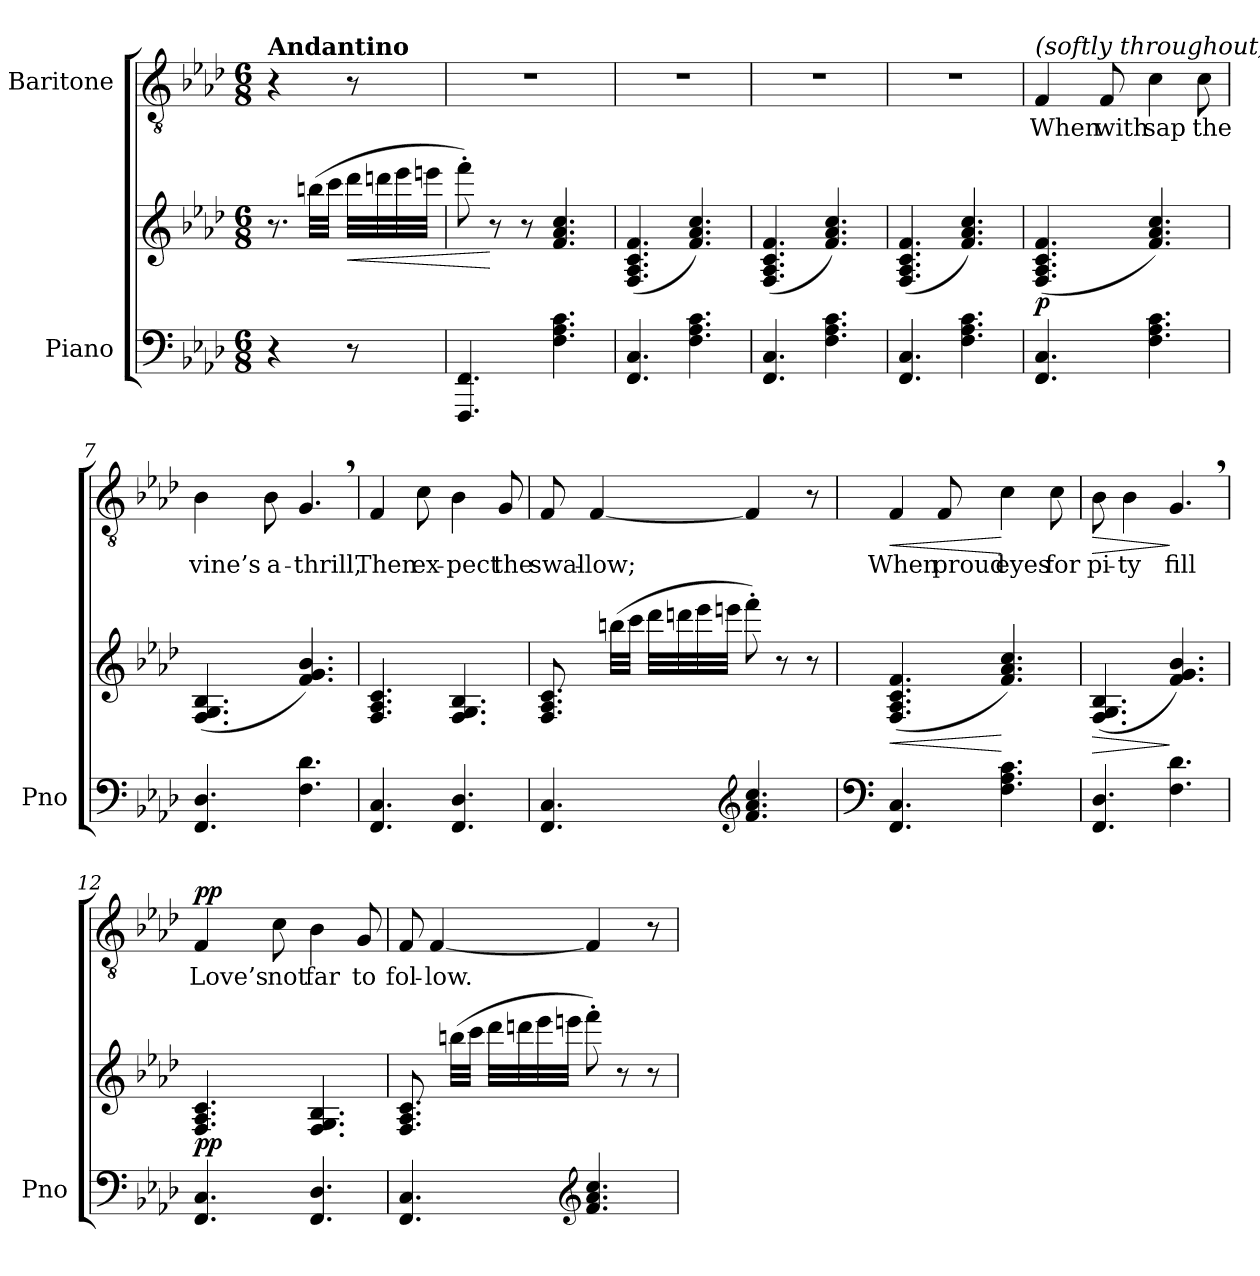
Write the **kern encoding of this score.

**kern	**kern	**dynam	**kern	**text	**dynam
*part2	*part2	*part2	*part1	*part1	*part1
*staff3	*staff2	*staff2/3	*staff1	*staff1	*staff1
*I"Piano	*	*	*I"Baritone	*	*
*I'Pno	*	*	*	*	*
*clefF4	*clefG2	*	*clefGv2	*	*
*k[b-e-a-d-]	*k[b-e-a-d-]	*	*k[b-e-a-d-]	*	*
*M6/8	*M6/8	*	*M6/8	*	*
=1	=1	=1	=1	=1	=1
!	!	!	!LO:TX:a:B:t=Andantino	!	!
4r	8.r	.	4r	.	.
!	!	!LO:DY:b	!	!	!
!	!	!LO:DY:n=1:b	!	!	!
.	(32bbn\LLL	p other-dynamics	.	.	.
.	32ccc\JJJ	.	.	.	.
!	!	!LO:HP:b	!	!	!
8r	32ddd-\LLL	<	8r	.	.
.	32dddn\	.	.	.	.
.	32eee-\	.	.	.	.
.	32eeen\JJJ	.	.	.	.
=2	=2	=2	=2	=2	=2
4.FFF/ 4.FF/	8fff'\)	.	2.r	.	.
.	8r	[	.	.	.
.	8r	.	.	.	.
4.F\ 4.A-\ 4.c\	4.f/ 4.a-/ 4.cc/	.	.	.	.
=3	=3	=3	=3	=3	=3
4.FF/ 4.C/	(>4.F/ 4.A-/ 4.c/ 4.f/	.	2.r	.	.
4.F\ 4.A-\ 4.c\	4.f/ 4.a-/ 4.cc/)	.	.	.	.
=4	=4	=4	=4	=4	=4
4.FF/ 4.C/	(>4.F/ 4.A-/ 4.c/ 4.f/	.	2.r	.	.
4.F\ 4.A-\ 4.c\	4.f/ 4.a-/ 4.cc/)	.	.	.	.
=5	=5	=5	=5	=5	=5
4.FF/ 4.C/	(>4.F/ 4.A-/ 4.c/ 4.f/	.	2.r	.	.
4.F\ 4.A-\ 4.c\	4.f/ 4.a-/ 4.cc/)	.	.	.	.
=6	=6	=6	=6	=6	=6
!	!	!	!LO:TX:i:t=(softly throughout)	!	!
!	!	!LO:DY:b	!	!	!
4.FF/ 4.C/	(>4.F/ 4.A-/ 4.c/ 4.f/	p	4F/	When	.
.	.	.	8F/	with	.
4.F\ 4.A-\ 4.c\	4.f/ 4.a-/ 4.cc/)	.	4c\	sap	.
.	.	.	8c\	the	.
=7	=7	=7	=7	=7	=7
4.FF/ 4.D-/	(>4.F/ 4.G/ 4.B-/	.	4B-\	vine’s	.
.	.	.	8B-\	a-	.
4.F\ 4.d-\	4.f/ 4.g/ 4.b-/)	.	4.G,/	-thrill,	.
=8	=8	=8	=8	=8	=8
4.FF/ 4.C/	4.F/ 4.A-/ 4.c/	.	4F/	Then	.
.	.	.	8c\	ex-	.
4.FF/ 4.D-/	4.F/ 4.G/ 4.B-/	.	4B-\	-pect	.
.	.	.	8G/	the	.
=9	=9	=9	=9	=9	=9
4.FF/ 4.C/	8.F/ 8.A-/ 8.c/	.	8F/	swal-	.
.	.	.	[4F/	-low;	.
.	(32bbn\LLL	.	.	.	.
.	32ccc\JJJ	.	.	.	.
.	32ddd-\LLL	.	.	.	.
.	32dddn\	.	.	.	.
.	32eee-\	.	.	.	.
.	32eeen\JJJ	.	.	.	.
*clefG2	*	*	*	*	*
4.f/ 4.a-/ 4.cc/	8fff'\)	.	4F/]	.	.
.	8r	.	.	.	.
.	8r	.	8r	.	.
=10	=10	=10	=10	=10	=10
*clefF4	*	*	*	*	*
!	!	!LO:HP:b	!	!	!LO:HP:b
4.FF/ 4.C/	(>4.F/ 4.A-/ 4.c/ 4.f/	<	4F/	When	<
.	.	.	8F/	proud	.
4.F\ 4.A-\ 4.c\	4.f/ 4.a-/ 4.cc/)	[	4c\	eyes	[
.	.	.	8c\	for	.
=11	=11	=11	=11	=11	=11
!	!	!LO:HP:b	!	!	!LO:HP:b
4.FF/ 4.D-/	(>4.F/ 4.G/ 4.B-/	>	8B-\	pi-	>
.	.	.	4B-\	-ty	.
4.F\ 4.d-\	4.f/ 4.g/ 4.b-/)	]	4.G,/	fill	]
=12	=12	=12	=12	=12	=12
!	!	!LO:DY:b	!	!	!LO:DY:a
4.FF/ 4.C/	4.F/ 4.A-/ 4.c/	pp	4F/	Love’s	pp
.	.	.	8c\	not	.
4.FF/ 4.D-/	4.F/ 4.G/ 4.B-/	.	4B-\	far	.
.	.	.	8G/	to	.
=13	=13	=13	=13	=13	=13
4.FF/ 4.C/	8.F/ 8.A-/ 8.c/	.	8F/	fol-	.
.	.	.	[4F/	-low.	.
.	(32bbn\LLL	.	.	.	.
.	32ccc\JJJ	.	.	.	.
.	32ddd-\LLL	.	.	.	.
.	32dddn\	.	.	.	.
.	32eee-\	.	.	.	.
.	32eeen\JJJ	.	.	.	.
*clefG2	*	*	*	*	*
4.f/ 4.a-/ 4.cc/	8fff'\)	.	4F/]	.	.
.	8r	.	.	.	.
.	8r	.	8r	.	.
=	=	=	=	=	=
*-	*-	*-	*-	*-	*-
